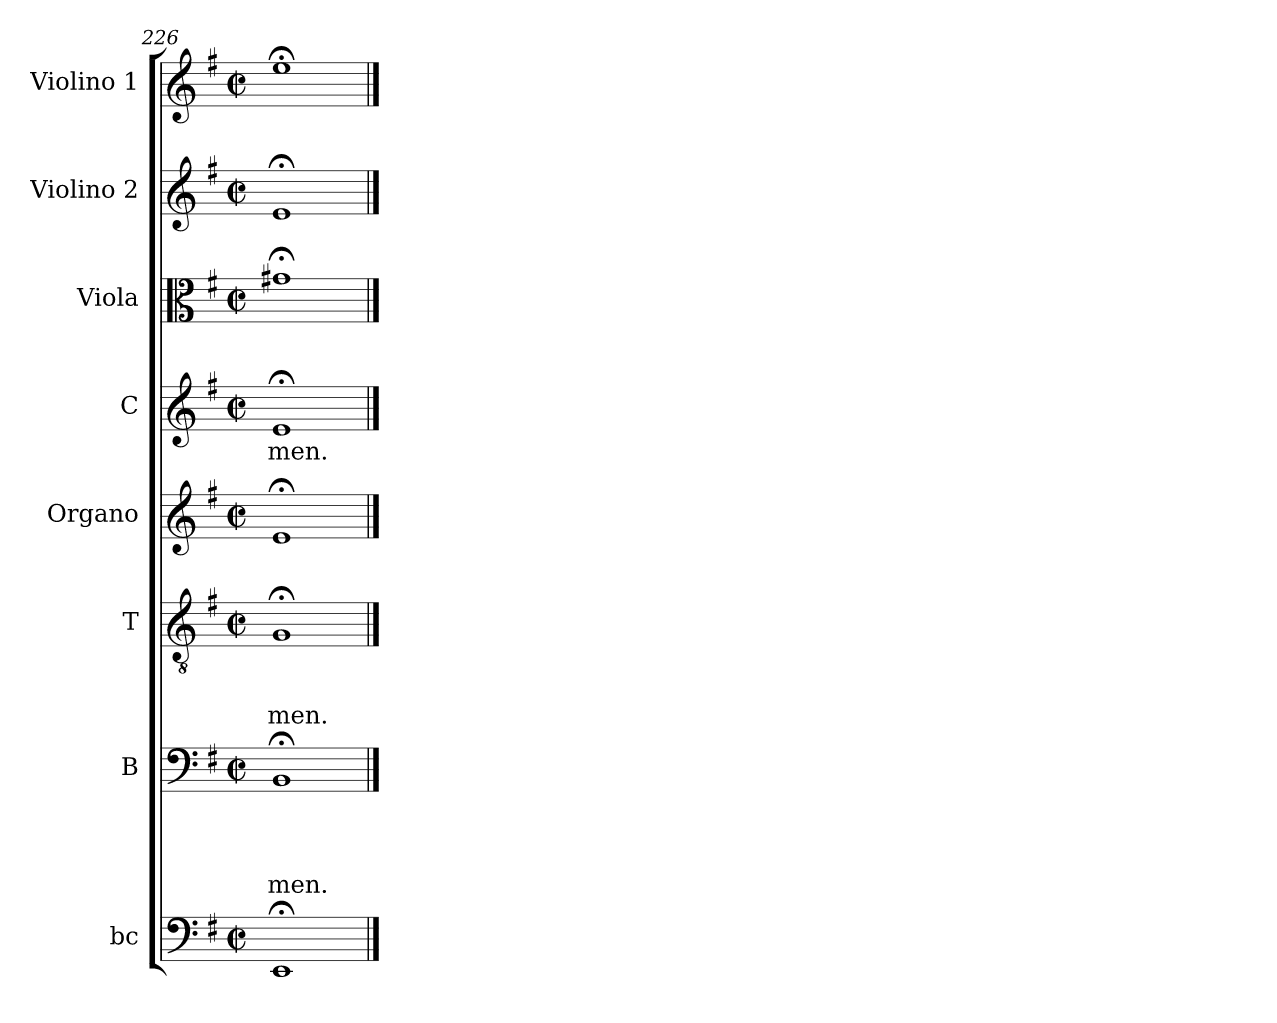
**kern	**kern	**text	**text	**text	**text	**kern	**text	**text	**text	**kern	**kern	**text	**kern	**kern	**kern
*part8	*part7	*part7	*part7	*part7	*part7	*part6	*part6	*part6	*part6	*part5	*part4	*part4	*part3	*part2	*part1
*staff8	*staff7	*staff7	*staff7	*staff7	*staff7	*staff6	*staff6	*staff6	*staff6	*staff5	*staff4	*staff4	*staff3	*staff2	*staff1
*I"bc	*I"B	*	*	*	*	*I"T	*	*	*	*I"Organo	*I"C	*	*I"Viola	*I"Violino 2	*I"Violino 1
*	*	*	*	*	*	*	*	*	*	*	*	*	*I'Vla	*I'Vl2	*I'Vl1
*clefF4	*clefF4	*	*	*	*	*clefGv2	*	*	*	*clefG2	*clefG2	*	*clefC3	*clefG2	*clefG2
*k[f#]	*k[f#]	*	*	*	*	*k[f#]	*	*	*	*k[f#]	*k[f#]	*	*k[f#]	*k[f#]	*k[f#]
*G:	*G:	*	*	*	*	*G:	*	*	*	*G:	*G:	*	*G:	*G:	*G:
*M2/2	*M2/2	*	*	*	*	*M2/2	*	*	*	*M2/2	*M2/2	*	*M2/2	*M2/2	*M2/2
*met(c|)	*met(c|)	*	*	*	*	*met(c|)	*	*	*	*met(c|)	*met(c|)	*	*met(c|)	*met(c|)	*met(c|)
=226	=226	=226	=226	=226	=226	=226	=226	=226	=226	=226	=226	=226	=226	=226	=226
!	!	!	!	!	!LO:LY:b	!	!	!	!LO:LY:b	!	!	!LO:LY:b	!	!	!
1EE;	1BB;	.	.	.	-men.	1G;	.	.	-men.	1e;	1e;	-men.	1g#;<	1e;	1ee;<
==	==	==	==	==	==	==	==	==	==	==	==	==	==	==	==
*-	*-	*-	*-	*-	*-	*-	*-	*-	*-	*-	*-	*-	*-	*-	*-
